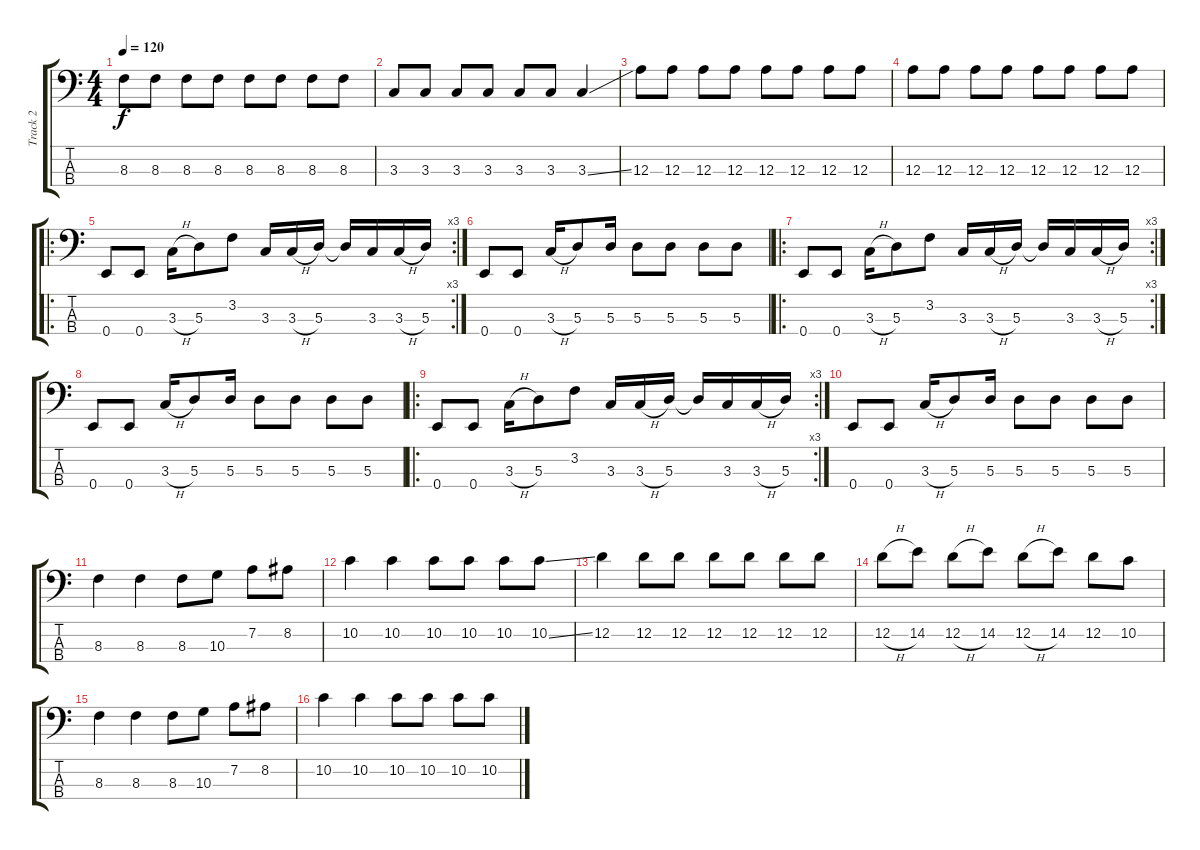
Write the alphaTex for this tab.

\track ("Track 2" "Track 2") {instrument electricbassfinger}
\staff {score tabs}
\tuning (G2 D2 A1 E1) {hide}
\ts (4 4)
\tempo 120
\clef f4
\ks c
8.3.8{dy f} 8.3.8 8.3.8 8.3.8 8.3.8 8.3.8 8.3.8 8.3.8 |
3.3.8 3.3.8 3.3.8 3.3.8 3.3.8 3.3.8 3.3{ss}.4 |
12.3.8 12.3.8 12.3.8 12.3.8 12.3.8 12.3.8 12.3.8 12.3.8 |
12.3.8 12.3.8 12.3.8 12.3.8 12.3.8 12.3.8 12.3.8 12.3.8 |
\ro
\rc 3
0.4.8{instrument slapbass1} 0.4.8 3.3{h}.16 5.3.8 3.2.8 3.3.16 3.3{h}.16 5.3.16 5.3{t}.16 3.3.16 3.3{h}.16 5.3.16 |
0.4.8{instrument slapbass1} 0.4.8 3.3{h}.16 5.3.8 5.3.16 5.3.8 5.3.8 5.3.8 5.3.8 |
\ro
\rc 3
0.4.8{instrument slapbass2} 0.4.8 3.3{h}.16 5.3.8 3.2.8 3.3.16 3.3{h}.16 5.3.16 5.3{t}.16 3.3.16 3.3{h}.16 5.3.16 |
0.4.8{instrument slapbass2} 0.4.8 3.3{h}.16 5.3.8 5.3.16 5.3.8 5.3.8 5.3.8 5.3.8 |
\ro
\rc 3
0.4.8{instrument slapbass2} 0.4.8 3.3{h}.16 5.3.8 3.2.8 3.3.16 3.3{h}.16 5.3.16 5.3{t}.16 3.3.16 3.3{h}.16 5.3.16 |
0.4.8{instrument slapbass2} 0.4.8 3.3{h}.16 5.3.8 5.3.16 5.3.8 5.3.8 5.3.8 5.3.8 |
8.3.4 8.3.4 8.3.8 10.3.8 7.2.8 8.2.8 |
10.2.4 10.2.4 10.2.8 10.2.8 10.2.8 10.2{ss}.8 |
12.2.4 12.2.8 12.2.8 12.2.8 12.2.8 12.2.8 12.2.8 |
12.2{h}.8 14.2.8 12.2{h}.8 14.2.8 12.2{h}.8 14.2.8 12.2.8 10.2.8 |
8.3.4 8.3.4 8.3.8 10.3.8 7.2.8 8.2.8 |
10.2.4 10.2.4 10.2.8 10.2.8 10.2.8 10.2{ss}.8
